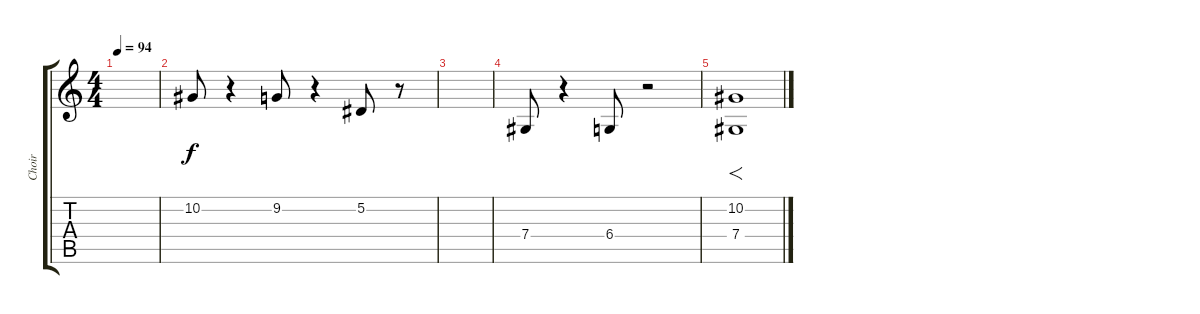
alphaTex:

\track ("Choir" "Choir") {instrument pad4choir}
\staff {score tabs}
\tuning (Eb4 Bb3 Gb3 Db3 Ab2 Eb2) {hide}
\ts (4 4)
\tempo 94
\clef g2
\ks c
|
10.2.8 r.4 9.2.8 r.4 5.2.8 r.8 |
|
7.4.8 r.4 6.4.8 r.2 |
(10.2 7.4).1{f}
